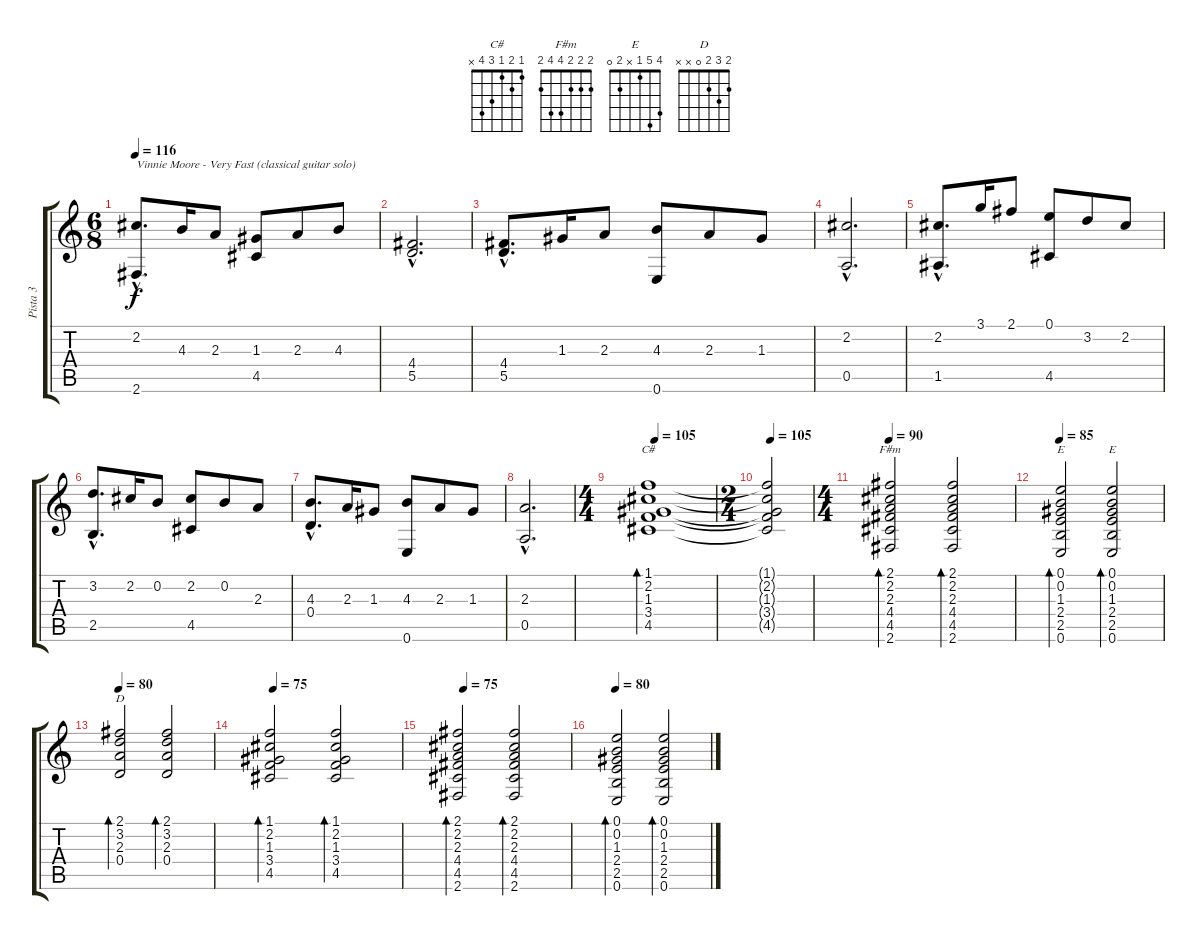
\track ("Pista 3" "Pista 3") {instrument acousticguitarnylon}
\staff {score tabs}
\tuning (E4 B3 G3 D3 A2 E2) {hide}
\chord ("C#" 1 2 1 3 4 x)
\chord ("F#m" 2 2 2 4 4 2)
\chord ("E" 0 0 1 2 2 0)
\chord ("E" 4 5 1 x 2 0)
\chord ("D" 2 3 2 0 x x)
\ts (6 8)
\tempo 116
\clef g2
\ks c
(2.2{hac} 2.6{hac}).8{d txt "Vinnie Moore - Very Fast (classical guitar solo)" dy f instrument acousticguitarnylon} 4.3.16 2.3.8 (1.3 4.5).8 2.3.8 4.3.8 |
(4.4{hac} 5.5{hac}).2{d} |
(4.4{hac} 5.5{hac}).8{d} 1.3.16 2.3.8 (4.3 0.6).8 2.3.8 1.3.8 |
(2.2{hac} 0.5{hac}).2{d} |
(2.2{hac} 1.5{hac}).8{d} 3.1.16 2.1.8 (0.1 4.5).8 3.2.8 2.2.8 |
(3.2{hac} 2.5{hac}).8{d} 2.2.16 0.2.8 (2.2 4.5).8 0.2.8 2.3.8 |
(4.3{hac} 0.4{hac}).8{d} 2.3.16 1.3.8 (4.3 0.6).8 2.3.8 1.3.8 |
(2.3{hac} 0.5{hac}).2{d} |
\ts (4 4)
\tempo 105
(1.1 2.2 1.3 3.4 4.5).1{bd 480 ch "C#" volume 8 balance 0} |
\ts (2 4)
\tempo 105
(1.1{t} 2.2{t} 1.3{t} 3.4{t} 4.5{t}).2 |
\ts (4 4)
\tempo 90
(2.1 2.2 2.3 4.4 4.5 2.6).2{bd 240 ch "F#m" volume 8 balance 0} (2.1 2.2 2.3 4.4 4.5 2.6).2{bd 240 volume 8 balance 0} |
\tempo 85
(0.1 0.2 1.3 2.4 2.5 0.6).2{bd 240 ch "E" volume 8 balance 0} (0.1 0.2 1.3 2.4 2.5 0.6).2{bd 240 ch "E" volume 8 balance 0} |
\tempo 80
(2.1 3.2 2.3 0.4).2{bd 240 ch "D" volume 8 balance 0} (2.1 3.2 2.3 0.4).2{bd 240 volume 8 balance 0} |
\tempo 75
(1.1 2.2 1.3 3.4 4.5).2{bd 240 volume 8 balance 0} (1.1 2.2 1.3 3.4 4.5).2{bd 240 volume 8 balance 0} |
\tempo (75 0.0625)
(2.1 2.2 2.3 4.4 4.5 2.6).2{bd 240 volume 8 balance 0} (2.1 2.2 2.3 4.4 4.5 2.6).2{bd 240 volume 8 balance 0} |
\tempo 80
(0.1 0.2 1.3 2.4 2.5 0.6).2{bd 240 volume 8 balance 0} (0.1 0.2 1.3 2.4 2.5 0.6).2{bd 240 volume 8 balance 0}
